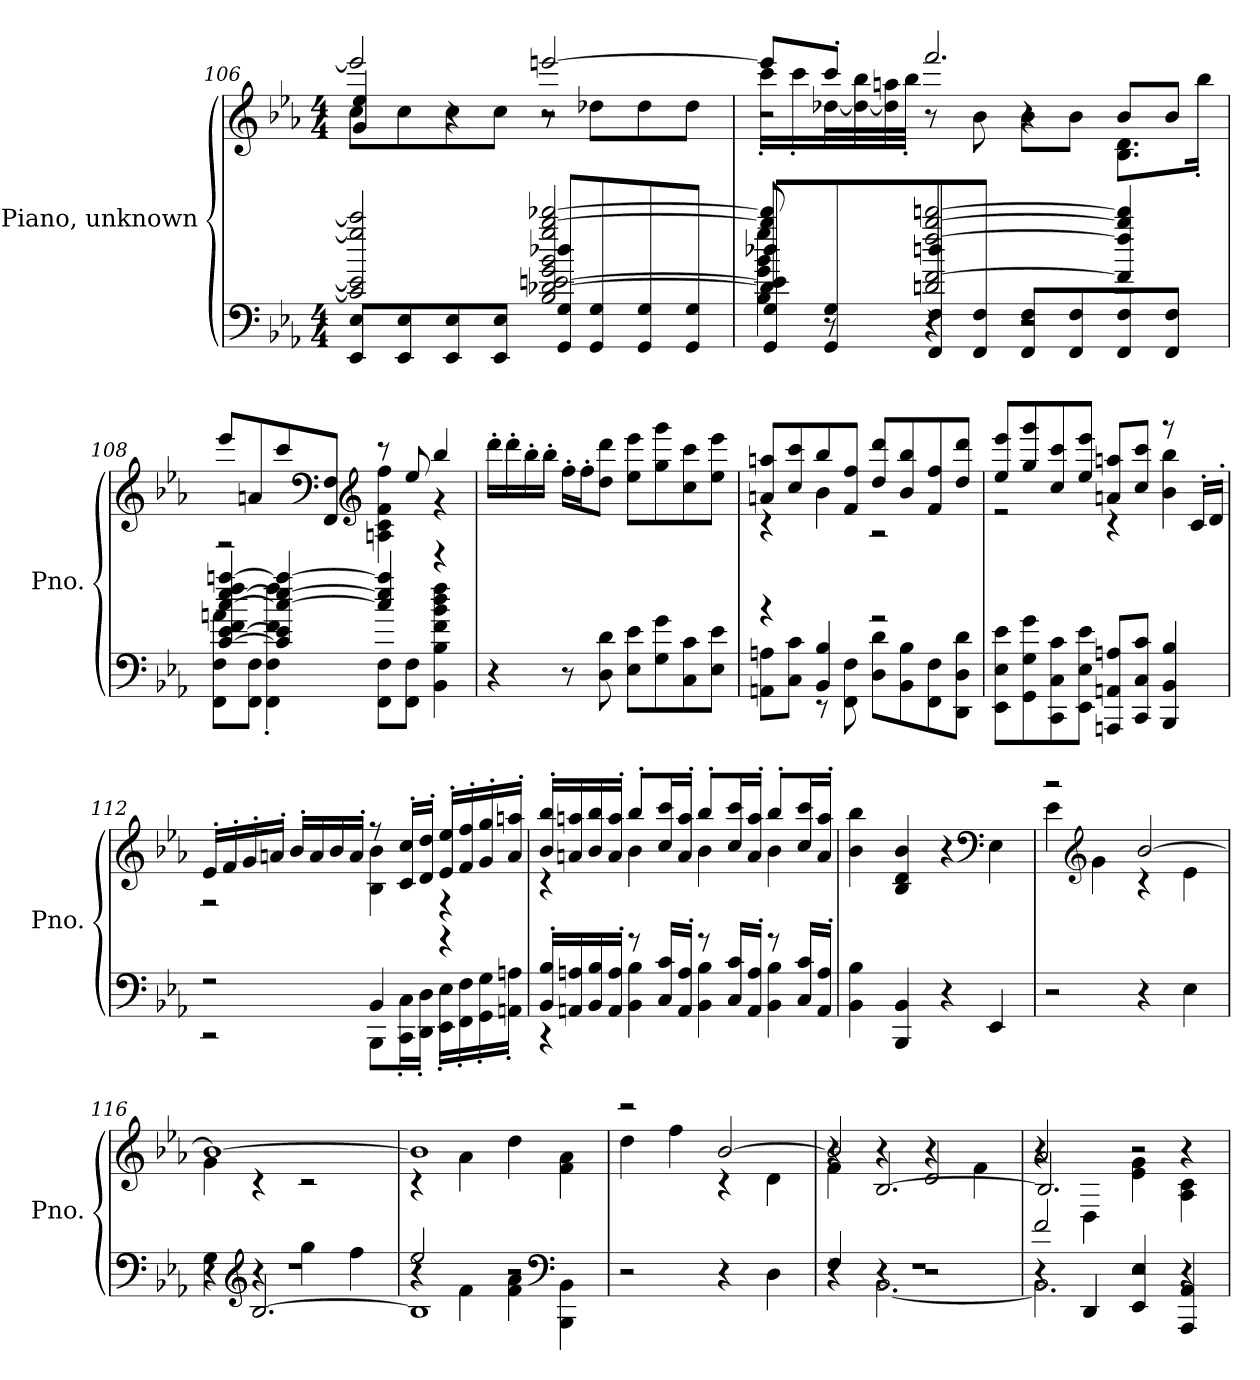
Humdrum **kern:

**kern	**kern
*part1	*part1
*staff2	*staff1
*I"Piano, unknown	*
*I'Pno.	*
*clefF4	*clefG2
*k[b-e-a-]	*k[b-e-a-]
*M4/4	*M4/4
=106	=106
*^	*^
*	*	*	*^
2c/] 2e-/] 2gg/] 2ccc/]	8EE-/ 8E-/L	2eee-/]	8cc\L	4g/ 4ee-/
.	8EE-/ 8E-/	.	8cc\	.
.	8EE-/ 8E-/	.	8cc\	4r
.	8EE-/ 8E-/J	.	8cc\J	.
2B-/ [2d-X/ [2en/ 2g/ 2b-/ 2gg/ [2bb-/ [2ddd-X/	8GG/ 8G/ 8dd-X/L	[2eeen/	8r	2r
.	8GG/ 8G/	.	8dd-X\L	.
.	8GG/ 8G/	.	8dd-\	.
.	8GG/ 8G/J	.	8dd-\J	.
!!LO:LB:g=z	!!	!!
=107	=107	=107	=107	=107
*	*^	*	*	*
8d-/] 8e/] 8bb-/] 8ddd-/]	4B-\ 4g\ 4b-\ 4gg\	8GG/ 8G/ 8dd-X/L	8eee/L]	16ccc'\LL	2r
.	.	.	.	16ccc'\	.
8r	.	8GG/ 8G/	8ccc'/J	[32dd-X\L	.
.	.	.	.	32dd-\_ 32bb-\	.
.	.	.	.	32dd-\] 32aan\	.
.	.	.	.	32bb-'\JJJ	.
2dn/ [2f/ [2ff/ [2bb-/ [2dddn/	4r	8FF/ 8F/ 8ddn/	2.fff/	8r	.
.	.	8FF/ 8F/J	.	8b-\	.
.	2r	8FF/ 8F/L	.	8b-\L	4r
.	.	8FF/ 8F/	.	8b-\J	.
4f/] 4ff/] 4bb-/] 4ddd/]	.	8FF/ 8F/	.	8.B-\ 8.d\L	8b-/L
.	.	8FF/ 8F/J	.	.	8b-/J
.	.	.	.	16bb-'\Jk	.
*	*v	*v	*	*	*
*	*	*	*v	*v
=108	=108	=108	=108
[4c/ [4e-/ 4f/ [4cc/ [4ee-/ 4ff/ [4aan/	8FF\ 8F\ 8an\L	8eee-/L	2r
.	8FF\ 8F\J	8an/	.
4c/] 4e-/] 4cc/_ 4ee-/_ 4aa/_	4FF\' 4F\' 4f\' 4ff\'	8ccc/	.
*	*	*clefF4	*
.	.	8FF/ 8F/J	.
*	*	*clefG2	*
4cc/] 4ee-/] 4aa/]	8FF\ 8F\L	8r	4An\ 4c\ 4f\ 4ff\
.	8FF\ 8F\J	8ee-/	.
4r	4BB-\ 4B-\ 4f\ 4b-\ 4dd\ 4ff\	4bb-/	4r
*v	*v	*	*
*	*v	*v
!!LO:LB:g=z
=109	=109
4r	16ddd'\LL
.	16ddd'\
.	16bb-'\
.	16bb-'\JJ
8r	16ff'\LL
.	16ff'\J
8D\ 8d\	8dd\ 8ddd\J
8E-\ 8e-\L	8ee-\ 8eee-\L
8G\ 8g\	8gg\ 8ggg\
8C\ 8c\	8cc\ 8ccc\
8E-\ 8e-\J	8ee-\ 8eee-\J
=110	=110
*^	*^
4r	8AAn\ 8An\L	8an/ 8aan/L	4r
.	8C\ 8c\J	8cc/ 8ccc/	.
4BB-/ 4B-/	8r	8bb-/	4b-\
.	8FF\ 8F\	8f/ 8ff/J	.
2r	8D\ 8d\L	8dd/ 8ddd/L	2r
.	8BB-\ 8B-\	8b-/ 8bb-/	.
.	8FF\ 8F\	8f/ 8ff/	.
.	8DD\ 8D\ 8d\J	8dd/ 8ddd/J	.
*v	*v	*	*
=111	=111	=111
8EE-\ 8E-\ 8e-\L	8ee-/ 8eee-/L	2r
8GG\ 8G\ 8g\	8gg/ 8ggg/	.
8CC\ 8C\ 8c\	8cc/ 8ccc/	.
8EE-\ 8E-\ 8e-\J	8ee-/ 8eee-/J	.
8AAAn/ 8AAn/ 8An/L	8an/ 8aan/L	4r
8CC/ 8C/ 8c/J	8cc/ 8ccc/J	.
4BBB-/ 4BB-/ 4B-/	8r	4b-\ 4bb-\
.	16c'/LL	.
.	16d'/JJ	.
!!LO:LB:g=z	!!
=112	=112	=112
*^	*	*
2r	2r	16e-'/LL	2r
.	.	16f'/	.
.	.	16g'/	.
.	.	16an'/JJ	.
.	.	16b-'/LL	.
.	.	16a/	.
.	.	16b-/	.
.	.	16a'/JJ	.
4BB-/	8BBB-\L	8r	4B-\ 4b-\
.	16CC\' 16C\'L	16c/' 16cc/'LL	.
.	16DD\' 16D\'JJ	16d/' 16dd/'JJ	.
4r	16EE-\' 16E-\'LL	16e-/' 16ee-/'LL	4r
.	16FF\' 16F\'	16f/' 16ff/'	.
.	16GG\' 16G\'	16g/' 16gg/'	.
.	16AAn\' 16An\'JJ	16a/' 16aan/'JJ	.
=113	=113	=113	=113
16BB-/' 16B-/'LL	4r	16b-/' 16bb-/'LL	4r
16AAn/ 16An/	.	16an/ 16aan/	.
16BB-/ 16B-/	.	16b-/ 16bb-/	.
16AA/' 16A/'JJ	.	16a/' 16aa/'JJ	.
8r	4BB-\ 4B-\	8bb-'/L	4b-\
16C/ 16c/LL	.	16cc/ 16ccc/L	.
16AA/' 16A/'JJ	.	16a/' 16aa/'JJ	.
8r	4BB-\ 4B-\	8bb-'/L	4b-\
16C/ 16c/LL	.	16cc/ 16ccc/L	.
16AA/' 16A/'JJ	.	16a/' 16aa/'JJ	.
8r	4BB-\ 4B-\	8bb-'/L	4b-\
16C/ 16c/LL	.	16cc/ 16ccc/L	.
16AA/' 16A/'JJ	.	16a/' 16aa/'JJ	.
*v	*v	*	*
*	*v	*v
=114	=114
4BB-\ 4B-\	4b-\ 4bb-\
4BBB-/ 4BB-/	4B-/ 4d/ 4b-/
4r	4r
*	*clefF4
4EE-/	4E-\
!!LO:PB:g=z
=115	=115
*	*^
2r	2r	4e-\
*	*clefG2	*
.	.	4g\
4r	[2b-/	4r
4E-\	.	4e-\
=116	=116	=116
*^	*	*
*	*^	*	*
1r	4G\	4r	1b-_	4g\
*clefG2	*	*	*	*
.	4r	[2.B-/	.	4r
.	4gg\	.	.	2r
.	4ff\	.	.	.
=117	=117	=117	=117	=117
2ee-/	4r	1B-]	1b-]	4r
.	4f\	.	.	4a-\
2r	4f\ 4a-\	.	.	4dd\
*clefF4	*	*	*	*
.	4BBB-\ 4BB-\	.	.	4f\ 4a-\
*v	*v	*v	*	*
=118	=118	=118
2r	2r	4dd\
.	.	4ff\
4r	[2b-/	4r
4D\	.	4d\
=119	=119	=119
*^	*	*^
*	*^	*	*	*
1r	4r	4F/	2b-/]	4f\	4r
.	[2.BB-\	4r	.	4r	[2.B-/
.	.	2r	2d/	4r	.
.	.	.	.	4f\	.
=120	=120	=120	=120	=120	=120
2f/	2.BB-\]	4r	2a-/	4r	2.B-/]
.	.	4DD/	.	4D\	.
2r	.	4EE-/ 4E-/	2r	4e-\ 4g\	.
.	4r	4AAA-/ 4AA-/	.	4A-\ 4c\	4r
*v	*v	*v	*	*	*
*	*v	*v	*v
=	=
*-	*-
